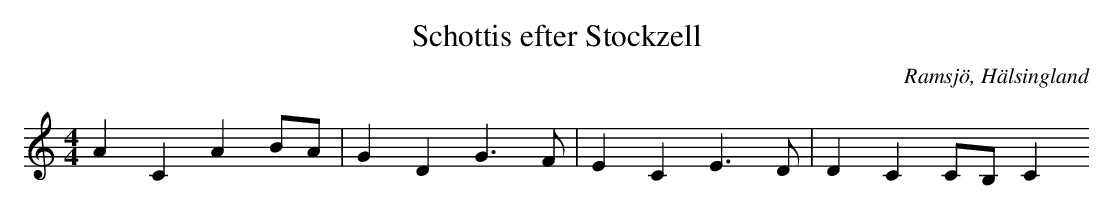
X:1
T: Schottis efter Stockzell
O: Ramsjö, Hälsingland
M: 4/4
L: 1/8
K: C
A2 C2 A2 BA|G2 D2 G2>F2|E2 C2 E2>D2|D2 C2 CB, C2
